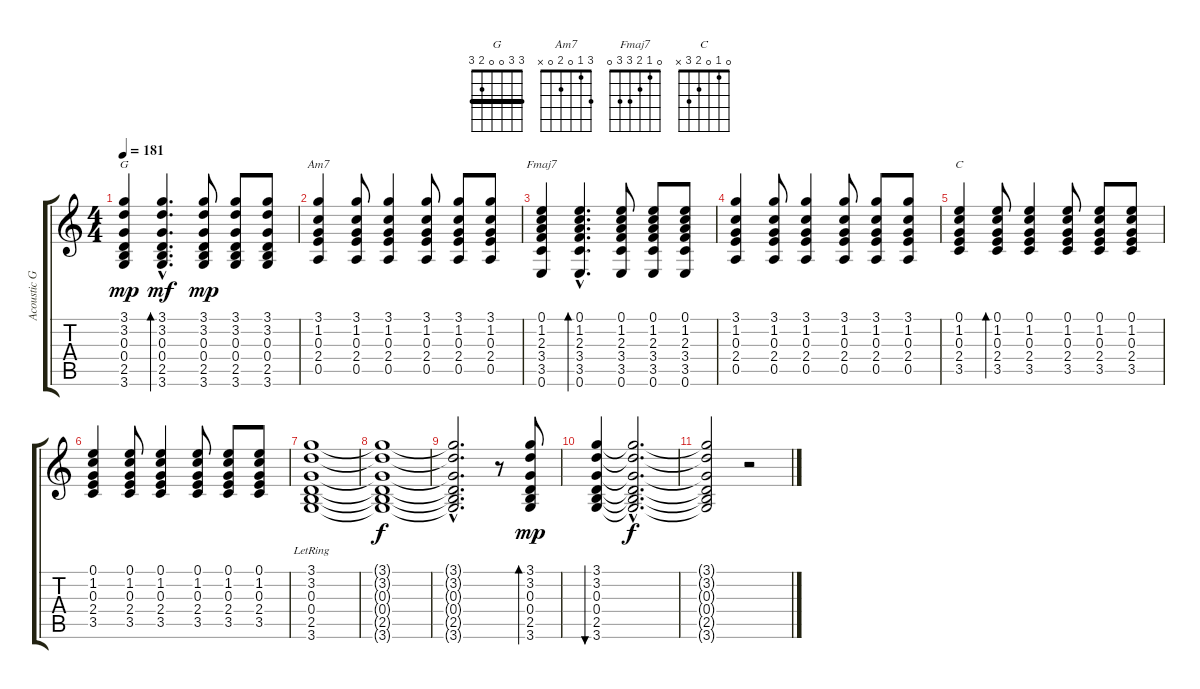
\track ("Acoustic Guitar" "Acoustic G") {instrument acousticguitarsteel}
\staff {score tabs}
\tuning (E4 B3 G3 D3 A2 E2) {hide}
\chord ("G" 3 3 0 0 2 3) {barre 3}
\chord ("Am7" 3 1 0 2 0 x)
\chord ("Fmaj7" 0 1 2 3 3 0)
\chord ("C" 0 1 0 2 3 x)
\ts (4 4)
\tempo 181
\clef g2
\ks c
(3.1 3.2 0.3 0.4 2.5 3.6).4{ch "G" dy mp} (3.1{hac} 3.2{hac} 0.3{hac} 0.4{hac} 2.5{hac} 3.6{hac}).4{d bd 60 dy mf} (3.1 3.2 0.3 0.4 2.5 3.6).8{dy mp} (3.1 3.2 0.3 0.4 2.5 3.6).8 (3.1 3.2 0.3 0.4 2.5 3.6).8 |
(3.1 1.2 0.3 2.4 0.5).4{ch "Am7"} (3.1 1.2 0.3 2.4 0.5).8 (3.1 1.2 0.3 2.4 0.5).4 (3.1 1.2 0.3 2.4 0.5).8 (3.1 1.2 0.3 2.4 0.5).8 (3.1 1.2 0.3 2.4 0.5).8 |
(0.1 1.2 2.3 3.4 3.5 0.6).4{ch "Fmaj7"} (0.1{hac} 1.2{hac} 2.3{hac} 3.4{hac} 3.5{hac} 0.6{hac}).4{d bd 60} (0.1 1.2 2.3 3.4 3.5 0.6).8 (0.1 1.2 2.3 3.4 3.5 0.6).8 (0.1 1.2 2.3 3.4 3.5 0.6).8 |
(3.1 1.2 0.3 2.4 0.5).4 (3.1 1.2 0.3 2.4 0.5).8 (3.1 1.2 0.3 2.4 0.5).4 (3.1 1.2 0.3 2.4 0.5).8 (3.1 1.2 0.3 2.4 0.5).8 (3.1 1.2 0.3 2.4 0.5).8 |
(0.1 1.2 0.3 2.4 3.5).4{ch "C"} (0.1 1.2 0.3 2.4 3.5).8{bd 60} (0.1 1.2 0.3 2.4 3.5).4 (0.1 1.2 0.3 2.4 3.5).8 (0.1 1.2 0.3 2.4 3.5).8 (0.1 1.2 0.3 2.4 3.5).8 |
(0.1 1.2 0.3 2.4 3.5).4 (0.1 1.2 0.3 2.4 3.5).8 (0.1 1.2 0.3 2.4 3.5).4 (0.1 1.2 0.3 2.4 3.5).8 (0.1 1.2 0.3 2.4 3.5).8 (0.1 1.2 0.3 2.4 3.5).8 |
(3.1{lr} 3.2{lr} 0.3{lr} 0.4{lr} 2.5{lr} 3.6{lr}).1 |
(3.1{t} 3.2{t} 0.3{t} 0.4{t} 2.5{t} 3.6{t}).1{dy f} |
(3.1{hac t} 3.2{hac t} 0.3{hac t} 0.4{hac t} 2.5{hac t} 3.6{hac t}).2{d} r.8 (3.1 3.2 0.3 0.4 2.5 3.6).8{bd 30 dy mp} |
(3.1 3.2 0.3 0.4 2.5 3.6).4{bu 30} (3.1{hac t} 3.2{hac t} 0.3{hac t} 0.4{hac t} 2.5{hac t} 3.6{hac t}).2{d dy f} |
(3.1{t} 3.2{t} 0.3{t} 0.4{t} 2.5{t} 3.6{t}).2 r.2
